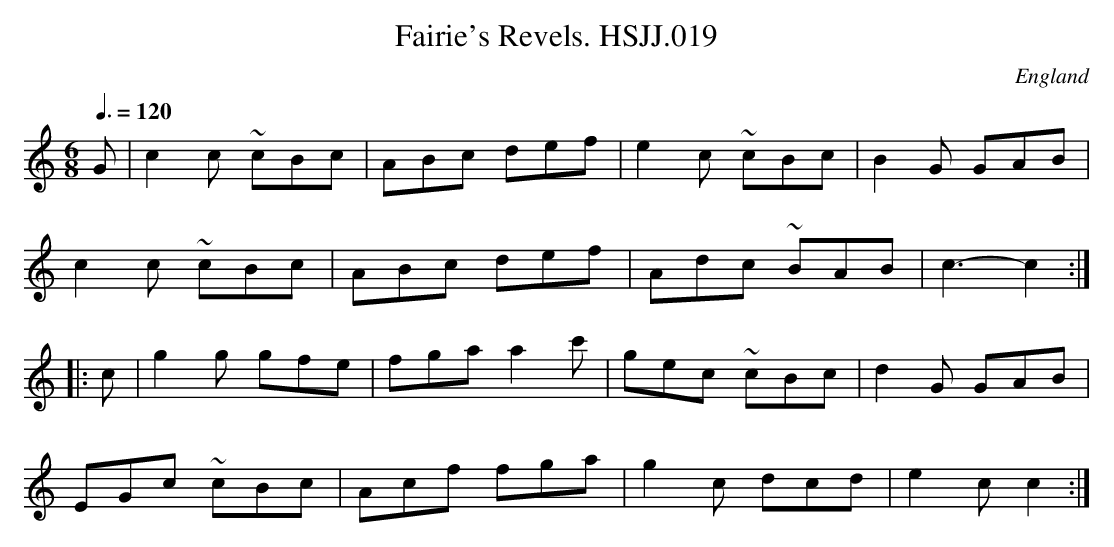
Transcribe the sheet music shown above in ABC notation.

X:1
T:Fairie's Revels. HSJJ.019
M:6/8
L:1/8
Q:3/8=120
O:England
K:C major
G|c2c ~cBc|ABc def|e2c ~cBc|B2G GAB|!
c2c ~cBc|ABc def|Adc ~BAB|c3-c2:|!
|:c|g2g gfe|fgaa2c'|gec ~cBc|d2G GAB|!
EGc ~cBc|Acf fga|g2c dcd|e2cc2:|
